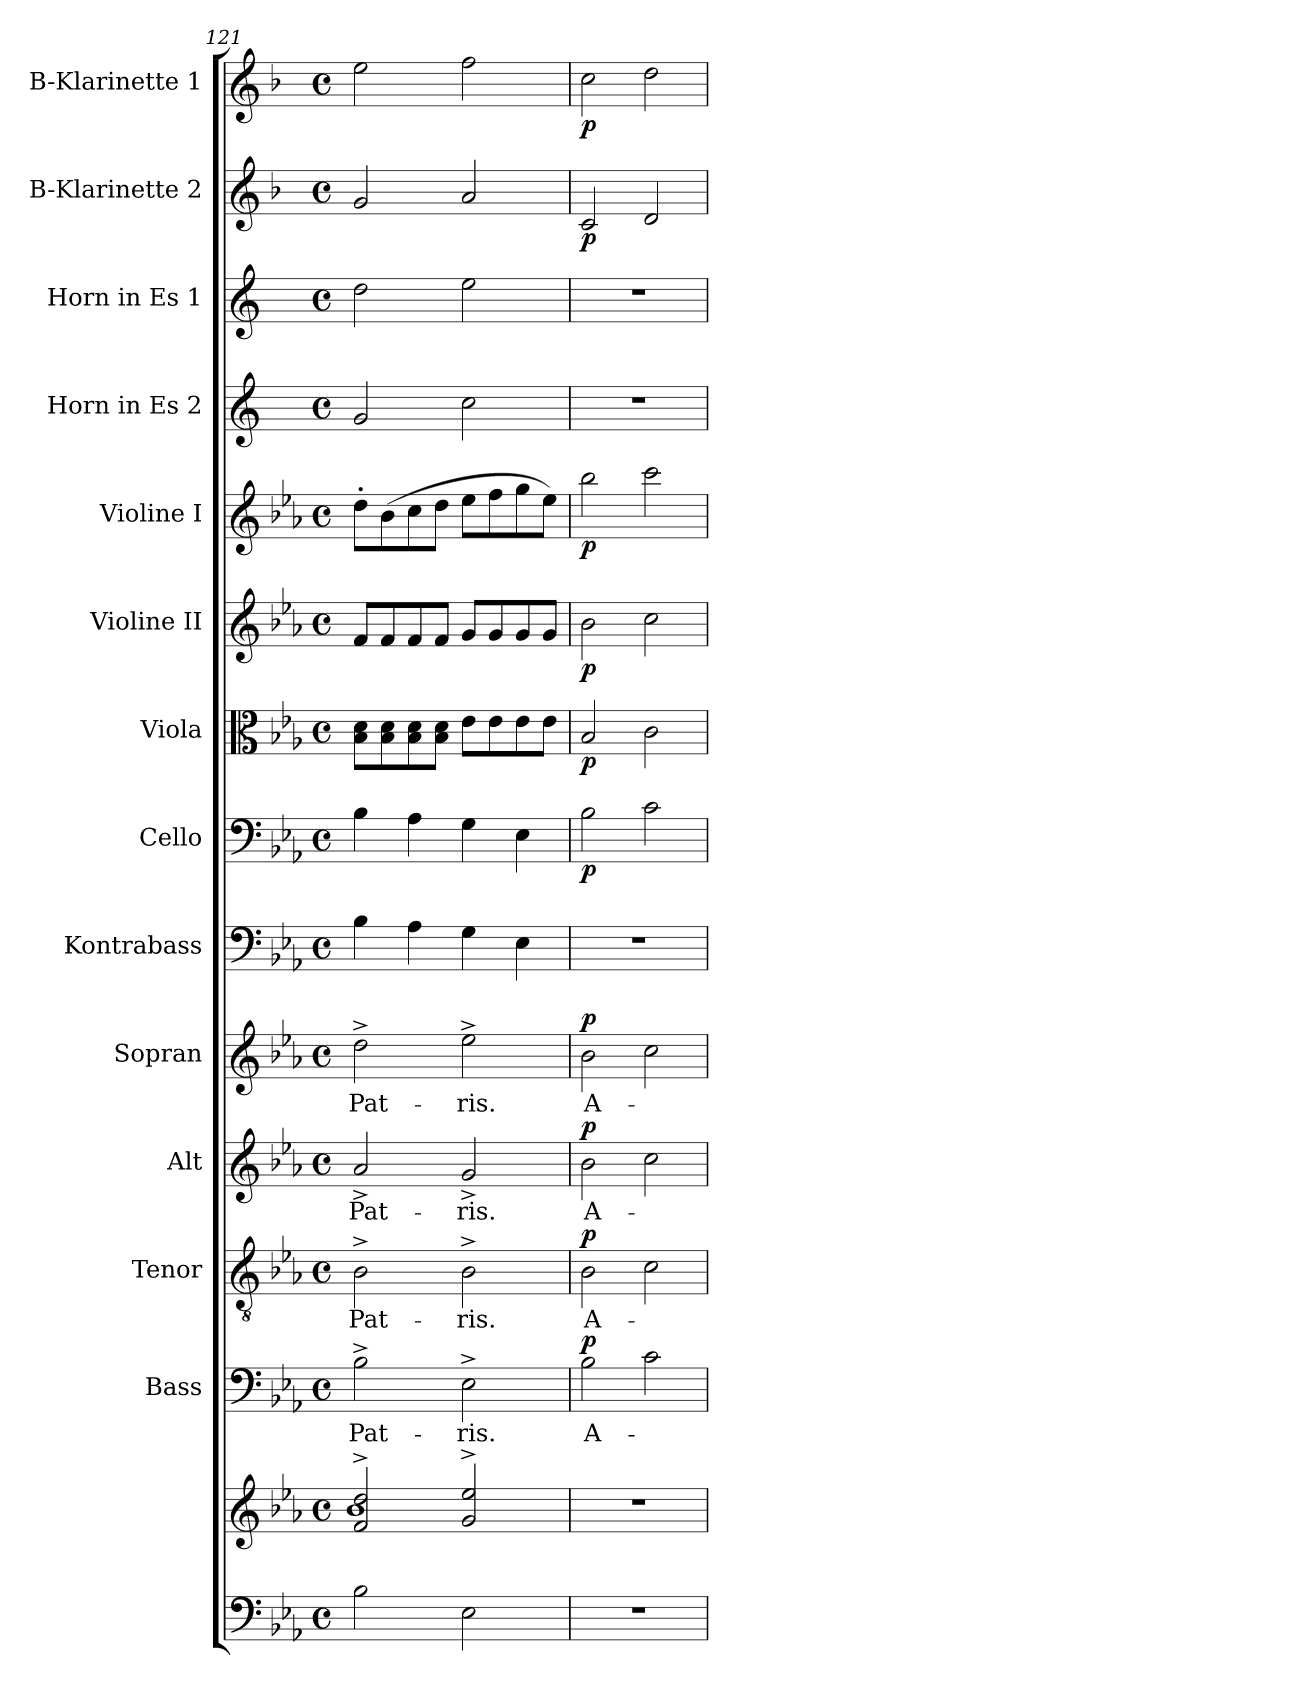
**kern	**kern	**kern	**text	**dynam	**kern	**text	**dynam	**kern	**text	**dynam	**kern	**text	**dynam	**kern	**kern	**dynam	**kern	**dynam	**kern	**dynam	**kern	**dynam	**kern	**kern	**kern	**dynam	**kern	**dynam
*part14	*part14	*part13	*part13	*part13	*part12	*part12	*part12	*part11	*part11	*part11	*part10	*part10	*part10	*part9	*part8	*part8	*part7	*part7	*part6	*part6	*part5	*part5	*part4	*part3	*part2	*part2	*part1	*part1
*staff15	*staff14	*staff13	*staff13	*staff13	*staff12	*staff12	*staff12	*staff11	*staff11	*staff11	*staff10	*staff10	*staff10	*staff9	*staff8	*staff8	*staff7	*staff7	*staff6	*staff6	*staff5	*staff5	*staff4	*staff3	*staff2	*staff2	*staff1	*staff1
*	*	*I"Bass	*	*	*I"Tenor	*	*	*I"Alt	*	*	*I"Sopran	*	*	*I"Kontrabass	*I"Cello	*	*I"Viola	*	*I"Violine II	*	*I"Violine I	*	*I"Horn in Es 2	*I"Horn in Es 1	*I"B-Klarinette 2	*	*I"B-Klarinette 1	*
*	*	*I'B.	*	*	*I'T.	*	*	*I'A.	*	*	*I'S.	*	*	*I'Kb.	*	*	*I'Vla.	*	*I'Vl. II	*	*I'Vl. I	*	*I'Hrn. 2	*I'Hrn. 1	*I'Kl. 2	*	*I'Kl. 1	*
!!LO:PB:g=z
*clefF4	*clefG2	*clefF4	*	*	*clefGv2	*	*	*clefG2	*	*	*clefG2	*	*	*clefF4	*clefF4	*	*clefC3	*	*clefG2	*	*clefG2	*	*clefG2	*clefG2	*clefG2	*	*clefG2	*
*	*	*	*	*	*	*	*	*	*	*	*	*	*	*ITrd7c12	*	*	*	*	*	*	*	*	*ITrd5c9	*ITrd5c9	*ITrd1c2	*	*ITrd1c2	*
*k[b-e-a-]	*k[b-e-a-]	*k[b-e-a-]	*	*	*k[b-e-a-]	*	*	*k[b-e-a-]	*	*	*k[b-e-a-]	*	*	*k[b-e-a-]	*k[b-e-a-]	*	*k[b-e-a-]	*	*k[b-e-a-]	*	*k[b-e-a-]	*	*k[b-e-a-]	*k[b-e-a-]	*k[b-e-a-]	*	*k[b-e-a-]	*
*E-:	*E-:	*E-:	*	*	*E-:	*	*	*E-:	*	*	*E-:	*	*	*E-:	*E-:	*	*E-:	*	*E-:	*	*E-:	*	*E-:	*E-:	*E-:	*	*E-:	*
*M4/4	*M4/4	*M4/4	*	*	*M4/4	*	*	*M4/4	*	*	*M4/4	*	*	*M4/4	*M4/4	*	*M4/4	*	*M4/4	*	*M4/4	*	*M4/4	*M4/4	*M4/4	*	*M4/4	*
*met(c)	*met(c)	*met(c)	*	*	*met(c)	*	*	*met(c)	*	*	*met(c)	*	*	*met(c)	*met(c)	*	*met(c)	*	*met(c)	*	*met(c)	*	*met(c)	*met(c)	*met(c)	*	*met(c)	*
=121	=121	=121	=121	=121	=121	=121	=121	=121	=121	=121	=121	=121	=121	=121	=121	=121	=121	=121	=121	=121	=121	=121	=121	=121	=121	=121	=121	=121
*	*^	*	*	*	*	*	*	*	*	*	*	*	*	*	*	*	*	*	*	*	*	*	*	*	*	*	*	*
!	!	!	!	!LO:LY:b	!	!	!LO:LY:b	!	!	!LO:LY:b	!	!	!LO:LY:b	!	!	!	!	!	!	!	!	!	!	!	!	!	!	!	!
2B-\	2f/^< 2dd/^<	1b-	2B-^>\	Pat-	.	2B-^>\	Pat-	.	2a-^>/	Pat-	.	2dd^>\	Pat-	.	4BB-\	4B-\	.	8B-\ 8d\L	.	8f/L	.	8dd'>\L	.	2B-/	2f\	2f/	.	2dd\	.
.	.	.	.	.	.	.	.	.	.	.	.	.	.	.	.	.	.	8B-\ 8d\	.	8f/	.	(>8b-\	.	.	.	.	.	.	.
.	.	.	.	.	.	.	.	.	.	.	.	.	.	.	4AA-\	4A-\	.	8B-\ 8d\	.	8f/	.	8cc\	.	.	.	.	.	.	.
.	.	.	.	.	.	.	.	.	.	.	.	.	.	.	.	.	.	8B-\ 8d\J	.	8f/J	.	8dd\J	.	.	.	.	.	.	.
!	!	!	!	!LO:LY:b	!	!	!LO:LY:b	!	!	!LO:LY:b	!	!	!LO:LY:b	!	!	!	!	!	!	!	!	!	!	!	!	!	!	!	!
2E-\	2g/^< 2ee-/^<	.	2E-^>\	-ris.	.	2B-^>\	-ris.	.	2g^>/	-ris.	.	2ee-^>\	-ris.	.	4GG\	4G\	.	8e-\L	.	8g/L	.	8ee-\L	.	2e-\	2g\	2g/	.	2ee-\	.
.	.	.	.	.	.	.	.	.	.	.	.	.	.	.	.	.	.	8e-\	.	8g/	.	8ff\	.	.	.	.	.	.	.
.	.	.	.	.	.	.	.	.	.	.	.	.	.	.	4EE-\	4E-\	.	8e-\	.	8g/	.	8gg\	.	.	.	.	.	.	.
.	.	.	.	.	.	.	.	.	.	.	.	.	.	.	.	.	.	8e-\J	.	8g/J	.	8ee-\J)	.	.	.	.	.	.	.
*	*v	*v	*	*	*	*	*	*	*	*	*	*	*	*	*	*	*	*	*	*	*	*	*	*	*	*	*	*	*
=122	=122	=122	=122	=122	=122	=122	=122	=122	=122	=122	=122	=122	=122	=122	=122	=122	=122	=122	=122	=122	=122	=122	=122	=122	=122	=122	=122	=122
!	!	!	!LO:LY:b	!LO:DY:a	!	!LO:LY:b	!LO:DY:a	!	!LO:LY:b	!LO:DY:a	!	!LO:LY:b	!LO:DY:a	!	!	!LO:DY:b	!	!LO:DY:b	!	!LO:DY:b	!	!LO:DY:b	!	!	!	!LO:DY:b	!	!LO:DY:b
1r	1r	2B-\	A-	p	2B-\	A-	p	2b-\	A-	p	2b-\	A-	p	1r	2B-\	p	2B-/	p	2b-\	p	2bb-\	p	1r	1r	2B-/	p	2b-\	p
.	.	2c\	.	.	2c\	.	.	2cc\	.	.	2cc\	.	.	.	2c\	.	2c\	.	2cc\	.	2ccc\	.	.	.	2c/	.	2cc\	.
=	=	=	=	=	=	=	=	=	=	=	=	=	=	=	=	=	=	=	=	=	=	=	=	=	=	=	=	=
*-	*-	*-	*-	*-	*-	*-	*-	*-	*-	*-	*-	*-	*-	*-	*-	*-	*-	*-	*-	*-	*-	*-	*-	*-	*-	*-	*-	*-
